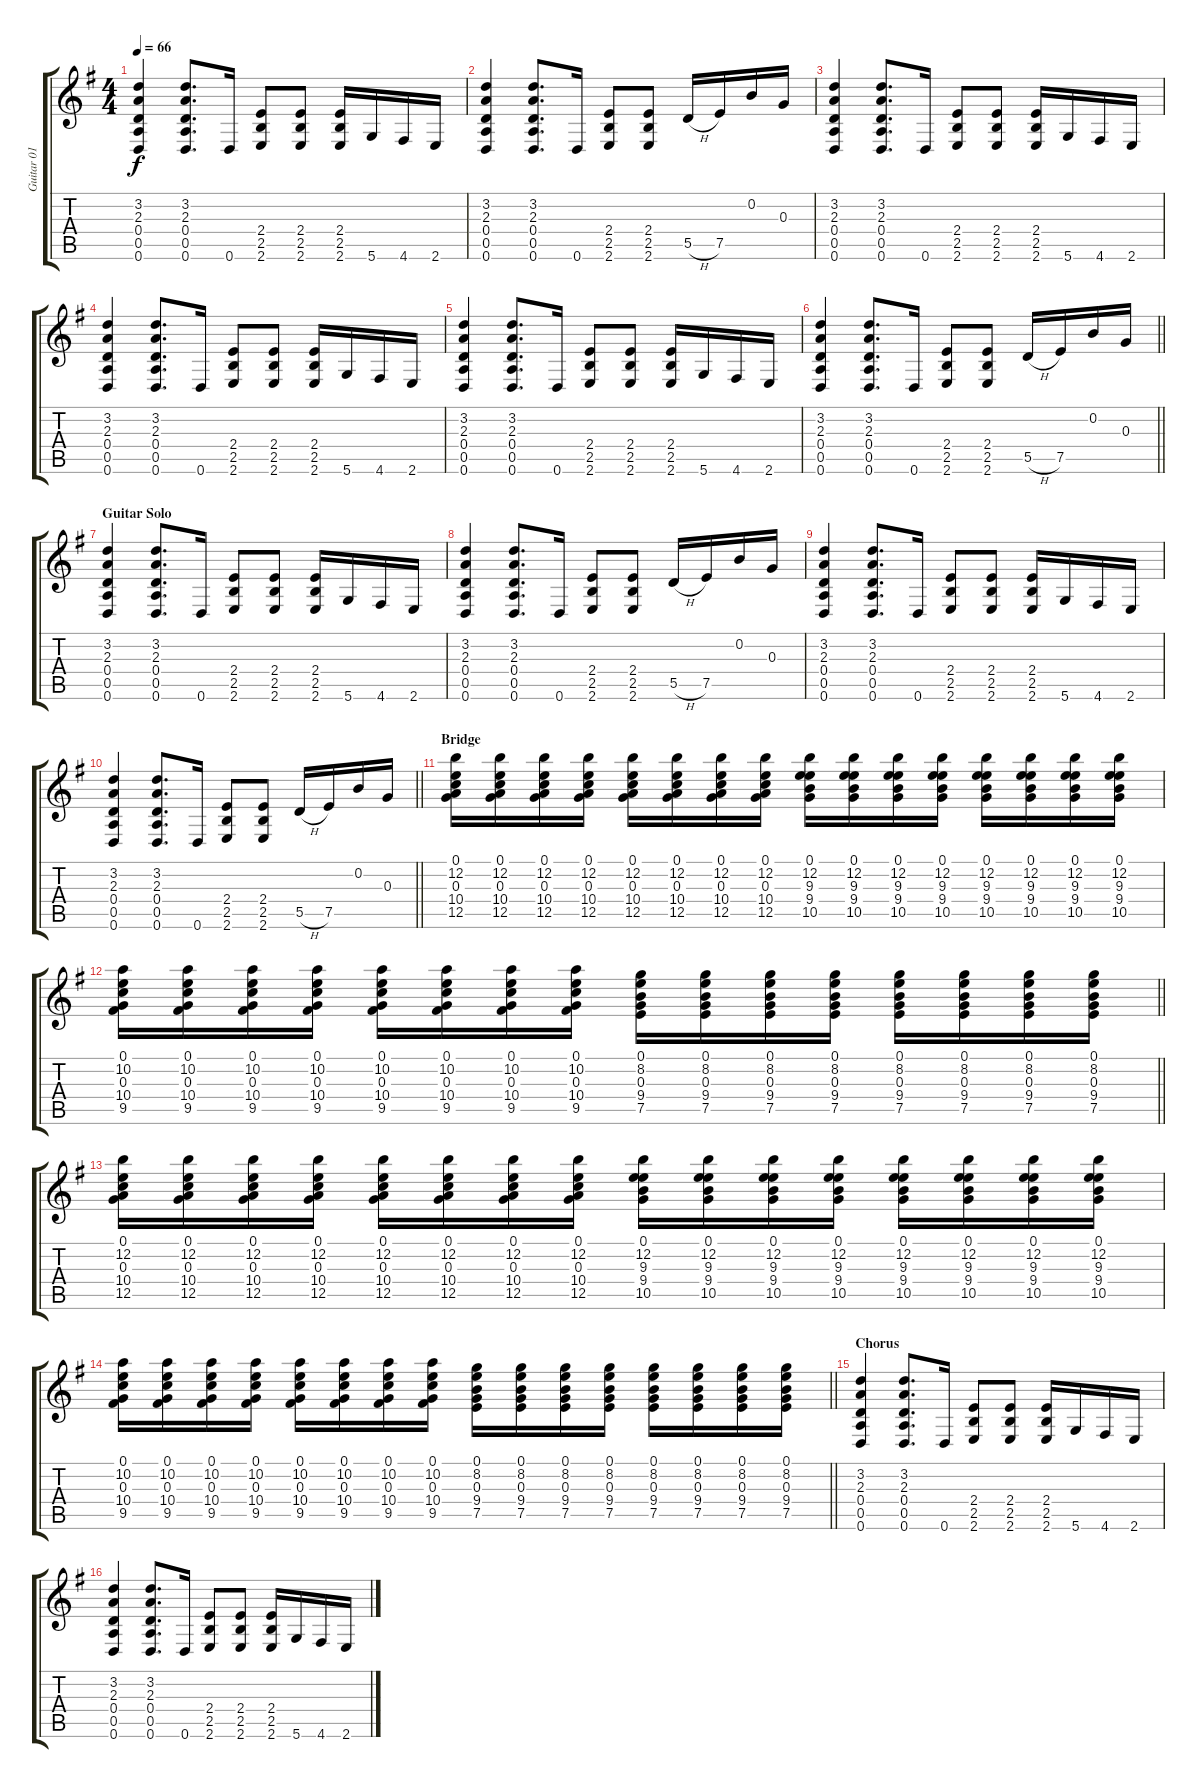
\track ("Guitar 01" "Guitar 01") {instrument distortionguitar}
\staff {score tabs}
\tuning (E4 B3 G3 D3 A2 D2) {hide}
\ts (4 4)
\tempo 66
\clef g2
\ks g
(3.2 2.3 0.4 0.5 0.6).4{dy f} (3.2 2.3 0.4 0.5 0.6).8{d} 0.6.16 (2.4 2.5 2.6).8 (2.4 2.5 2.6).8 (2.4 2.5 2.6).16 5.6.16 4.6.16 2.6.16 |
(3.2 2.3 0.4 0.5 0.6).4 (3.2 2.3 0.4 0.5 0.6).8{d} 0.6.16 (2.4 2.5 2.6).8 (2.4 2.5 2.6).8 5.5{h}.16 7.5.16 0.2.16 0.3.16 |
(3.2 2.3 0.4 0.5 0.6).4 (3.2 2.3 0.4 0.5 0.6).8{d} 0.6.16 (2.4 2.5 2.6).8 (2.4 2.5 2.6).8 (2.4 2.5 2.6).16 5.6.16 4.6.16 2.6.16 |
(3.2 2.3 0.4 0.5 0.6).4 (3.2 2.3 0.4 0.5 0.6).8{d} 0.6.16 (2.4 2.5 2.6).8 (2.4 2.5 2.6).8 (2.4 2.5 2.6).16 5.6.16 4.6.16 2.6.16 |
(3.2 2.3 0.4 0.5 0.6).4 (3.2 2.3 0.4 0.5 0.6).8{d} 0.6.16 (2.4 2.5 2.6).8 (2.4 2.5 2.6).8 (2.4 2.5 2.6).16 5.6.16 4.6.16 2.6.16 |
\barLineRight lightlight
(3.2 2.3 0.4 0.5 0.6).4 (3.2 2.3 0.4 0.5 0.6).8{d} 0.6.16 (2.4 2.5 2.6).8 (2.4 2.5 2.6).8 5.5{h}.16 7.5.16 0.2.16 0.3.16 |
\section ("" "Guitar Solo")
(3.2 2.3 0.4 0.5 0.6).4 (3.2 2.3 0.4 0.5 0.6).8{d} 0.6.16 (2.4 2.5 2.6).8 (2.4 2.5 2.6).8 (2.4 2.5 2.6).16 5.6.16 4.6.16 2.6.16 |
(3.2 2.3 0.4 0.5 0.6).4 (3.2 2.3 0.4 0.5 0.6).8{d} 0.6.16 (2.4 2.5 2.6).8 (2.4 2.5 2.6).8 5.5{h}.16 7.5.16 0.2.16 0.3.16 |
(3.2 2.3 0.4 0.5 0.6).4 (3.2 2.3 0.4 0.5 0.6).8{d} 0.6.16 (2.4 2.5 2.6).8 (2.4 2.5 2.6).8 (2.4 2.5 2.6).16 5.6.16 4.6.16 2.6.16 |
\barLineRight lightlight
(3.2 2.3 0.4 0.5 0.6).4 (3.2 2.3 0.4 0.5 0.6).8{d} 0.6.16 (2.4 2.5 2.6).8 (2.4 2.5 2.6).8 5.5{h}.16 7.5.16 0.2.16 0.3.16 |
\section ("" "Bridge")
(0.1 12.2 0.3 10.4 12.5).16 (0.1 12.2 0.3 10.4 12.5).16 (0.1 12.2 0.3 10.4 12.5).16 (0.1 12.2 0.3 10.4 12.5).16 (0.1 12.2 0.3 10.4 12.5).16 (0.1 12.2 0.3 10.4 12.5).16 (0.1 12.2 0.3 10.4 12.5).16 (0.1 12.2 0.3 10.4 12.5).16 (0.1 12.2 9.3 9.4 10.5).16 (0.1 12.2 9.3 9.4 10.5).16 (0.1 12.2 9.3 9.4 10.5).16 (0.1 12.2 9.3 9.4 10.5).16 (0.1 12.2 9.3 9.4 10.5).16 (0.1 12.2 9.3 9.4 10.5).16 (0.1 12.2 9.3 9.4 10.5).16 (0.1 12.2 9.3 9.4 10.5).16 |
\barLineRight lightlight
(0.1 10.2 0.3 10.4 9.5).16 (0.1 10.2 0.3 10.4 9.5).16 (0.1 10.2 0.3 10.4 9.5).16 (0.1 10.2 0.3 10.4 9.5).16 (0.1 10.2 0.3 10.4 9.5).16 (0.1 10.2 0.3 10.4 9.5).16 (0.1 10.2 0.3 10.4 9.5).16 (0.1 10.2 0.3 10.4 9.5).16 (0.1 8.2 0.3 9.4 7.5).16 (0.1 8.2 0.3 9.4 7.5).16 (0.1 8.2 0.3 9.4 7.5).16 (0.1 8.2 0.3 9.4 7.5).16 (0.1 8.2 0.3 9.4 7.5).16 (0.1 8.2 0.3 9.4 7.5).16 (0.1 8.2 0.3 9.4 7.5).16 (0.1 8.2 0.3 9.4 7.5).16 |
(0.1 12.2 0.3 10.4 12.5).16 (0.1 12.2 0.3 10.4 12.5).16 (0.1 12.2 0.3 10.4 12.5).16 (0.1 12.2 0.3 10.4 12.5).16 (0.1 12.2 0.3 10.4 12.5).16 (0.1 12.2 0.3 10.4 12.5).16 (0.1 12.2 0.3 10.4 12.5).16 (0.1 12.2 0.3 10.4 12.5).16 (0.1 12.2 9.3 9.4 10.5).16 (0.1 12.2 9.3 9.4 10.5).16 (0.1 12.2 9.3 9.4 10.5).16 (0.1 12.2 9.3 9.4 10.5).16 (0.1 12.2 9.3 9.4 10.5).16 (0.1 12.2 9.3 9.4 10.5).16 (0.1 12.2 9.3 9.4 10.5).16 (0.1 12.2 9.3 9.4 10.5).16 |
\barLineRight lightlight
(0.1 10.2 0.3 10.4 9.5).16 (0.1 10.2 0.3 10.4 9.5).16 (0.1 10.2 0.3 10.4 9.5).16 (0.1 10.2 0.3 10.4 9.5).16 (0.1 10.2 0.3 10.4 9.5).16 (0.1 10.2 0.3 10.4 9.5).16 (0.1 10.2 0.3 10.4 9.5).16 (0.1 10.2 0.3 10.4 9.5).16 (0.1 8.2 0.3 9.4 7.5).16 (0.1 8.2 0.3 9.4 7.5).16 (0.1 8.2 0.3 9.4 7.5).16 (0.1 8.2 0.3 9.4 7.5).16 (0.1 8.2 0.3 9.4 7.5).16 (0.1 8.2 0.3 9.4 7.5).16 (0.1 8.2 0.3 9.4 7.5).16 (0.1 8.2 0.3 9.4 7.5).16 |
\section ("" "Chorus")
(3.2 2.3 0.4 0.5 0.6).4 (3.2 2.3 0.4 0.5 0.6).8{d} 0.6.16 (2.4 2.5 2.6).8 (2.4 2.5 2.6).8 (2.4 2.5 2.6).16 5.6.16 4.6.16 2.6.16 |
(3.2 2.3 0.4 0.5 0.6).4 (3.2 2.3 0.4 0.5 0.6).8{d} 0.6.16 (2.4 2.5 2.6).8 (2.4 2.5 2.6).8 (2.4 2.5 2.6).16 5.6.16 4.6.16 2.6.16
